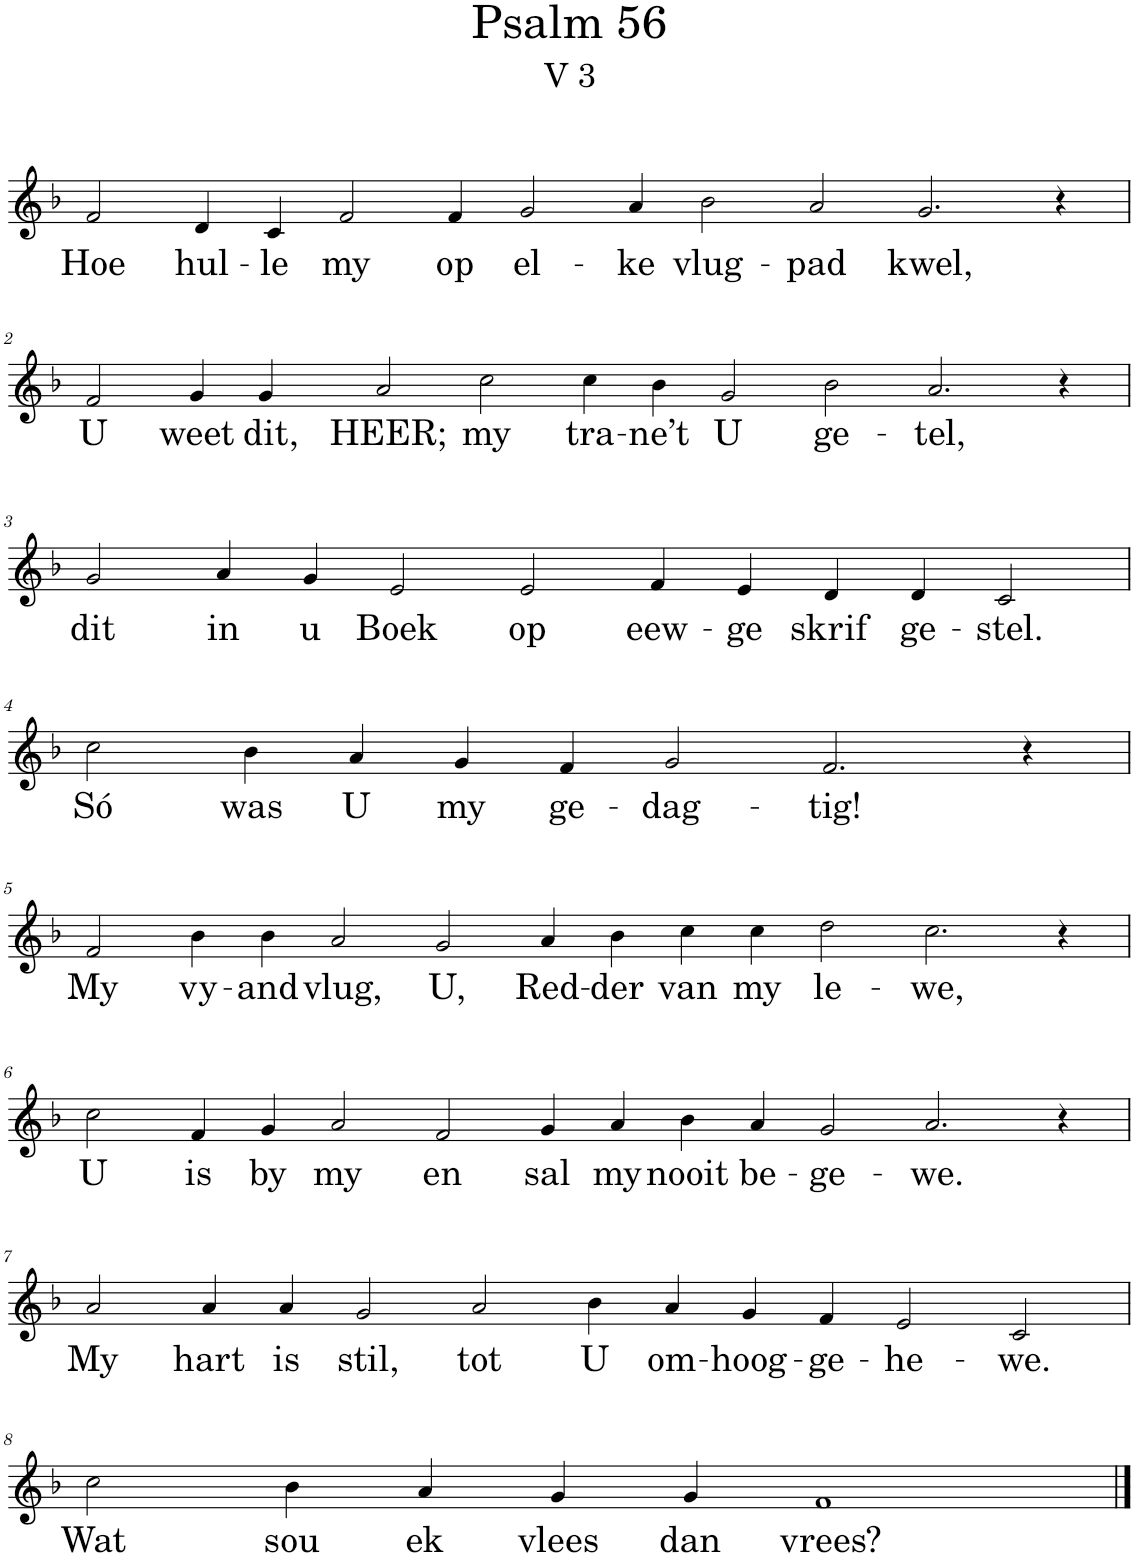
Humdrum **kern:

**kern	**text
*part1	*part1
*staff1	*staff1
*I"Pipe Organ	*
*I'Org.	*
*clefG2	*
*k[b-]	*
*M18/4	*
=1	=1
!	!LO:LY:b
2f/	Hoe
!	!LO:LY:b
4d/	hul-
!	!LO:LY:b
4c/	-le
!	!LO:LY:b
2f/	my
!	!LO:LY:b
4f/	op
!	!LO:LY:b
2g/	el-
!	!LO:LY:b
4a/	-ke
!	!LO:LY:b
2b-\	vlug-
!	!LO:LY:b
2a/	-pad
!	!LO:LY:b
2.g/	kwel,
4r	.
!!LO:LB:g=z
=2	=2
!	!LO:LY:b
2f/	U
!	!LO:LY:b
4g/	weet
!	!LO:LY:b
4g/	dit,
!	!LO:LY:b
2a/	HEER;
!	!LO:LY:b
2cc\	my
!	!LO:LY:b
4cc\	tra-
!	!LO:LY:b
4b-\	-ne’t
!	!LO:LY:b
2g/	U
!	!LO:LY:b
2b-\	ge-
!	!LO:LY:b
2.a/	-tel,
4r	.
!!LO:LB:g=z
=3	=3
*M14/4	*
!	!LO:LY:b
2g/	dit
!	!LO:LY:b
4a/	in
!	!LO:LY:b
4g/	u
!	!LO:LY:b
2e/	Boek
!	!LO:LY:b
2e/	op
!	!LO:LY:b
4f/	eew-
!	!LO:LY:b
4e/	-ge
!	!LO:LY:b
4d/	skrif
!	!LO:LY:b
4d/	ge-
!	!LO:LY:b
2c/	-stel.
!!LO:LB:g=z
=4	=4
*M12/4	*
!	!LO:LY:b
2cc\	Só
!	!LO:LY:b
4b-\	was
!	!LO:LY:b
4a/	U
!	!LO:LY:b
4g/	my
!	!LO:LY:b
4f/	ge-
!	!LO:LY:b
2g/	-dag-
!	!LO:LY:b
2.f/	-tig!
4r	.
!!LO:LB:g=z
=5	=5
*M18/4	*
!	!LO:LY:b
2f/	My
!	!LO:LY:b
4b-\	vy-
!	!LO:LY:b
4b-\	-and
!	!LO:LY:b
2a/	vlug,
!	!LO:LY:b
2g/	U,
!	!LO:LY:b
4a/	Red-
!	!LO:LY:b
4b-\	-der
!	!LO:LY:b
4cc\	van
!	!LO:LY:b
4cc\	my
!	!LO:LY:b
2dd\	le-
!	!LO:LY:b
2.cc\	-we,
4r	.
!!LO:LB:g=z
=6	=6
!	!LO:LY:b
2cc\	U
!	!LO:LY:b
4f/	is
!	!LO:LY:b
4g/	by
!	!LO:LY:b
2a/	my
!	!LO:LY:b
2f/	en
!	!LO:LY:b
4g/	sal
!	!LO:LY:b
4a/	my
!	!LO:LY:b
4b-\	nooit
!	!LO:LY:b
4a/	be-
!	!LO:LY:b
2g/	-ge-
!	!LO:LY:b
2.a/	-we.
4r	.
!!LO:LB:g=z
=7	=7
*M16/4	*
!	!LO:LY:b
2a/	My
!	!LO:LY:b
4a/	hart
!	!LO:LY:b
4a/	is
!	!LO:LY:b
2g/	stil,
!	!LO:LY:b
2a/	tot
!	!LO:LY:b
4b-\	U
!	!LO:LY:b
4a/	om-
!	!LO:LY:b
4g/	-hoog-
!	!LO:LY:b
4f/	-ge-
!	!LO:LY:b
2e/	-he-
!	!LO:LY:b
2c/	-we.
!!LO:LB:g=z
=8	=8
*M10/4	*
!	!LO:LY:b
2cc\	Wat
!	!LO:LY:b
4b-\	sou
!	!LO:LY:b
4a/	ek
!	!LO:LY:b
4g/	vlees
!	!LO:LY:b
4g/	dan
!	!LO:LY:b
1f	vrees?
==	==
*-	*-
